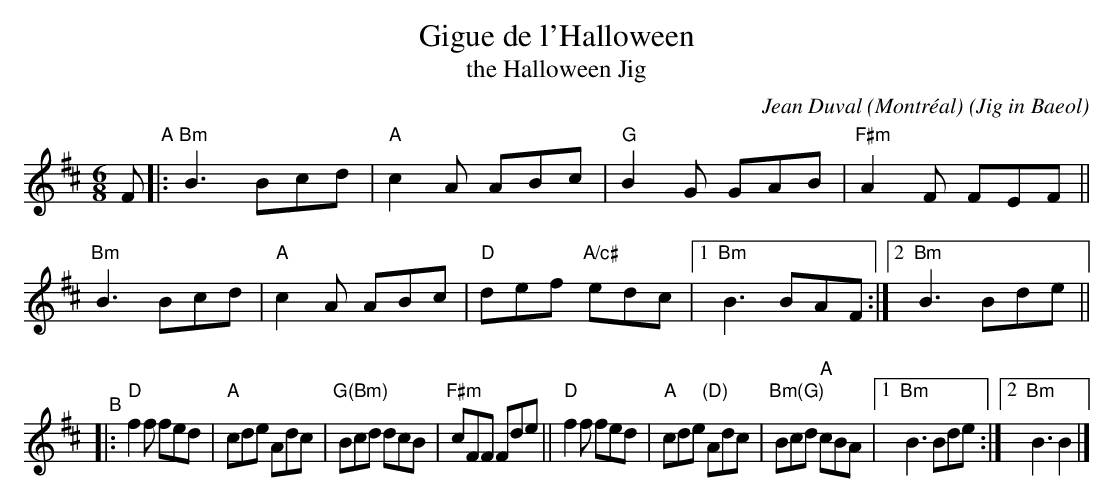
X:1
T: Gigue de l'Halloween
T: the Halloween Jig
C: Jean Duval (Montr\'eal)
O: Jig in Baeol
M: 6/8
L: 1/8
K: Bm
F "^A"\
|: "Bm"B3 Bcd | "A"c2A ABc | "G"B2G GAB | "F#m"A2F FEF \
|| "Bm"B3 Bcd | "A"c2A ABc | "D"def "A/c#"edc |1 "Bm"B3 BAF :|2 "Bm"B3 Bde ||
"^B"\
|: "D"f2f fed | "A"cde Adc | "G(Bm)"Bcd dcB | "F#m"cFF Fde \
|| "D"f2f fed | "A"cde "(D)"Adc | "Bm(G)"Bcd "A"cBA |1 "Bm"B3 Bde :|2 "Bm"B3 B2 |]
